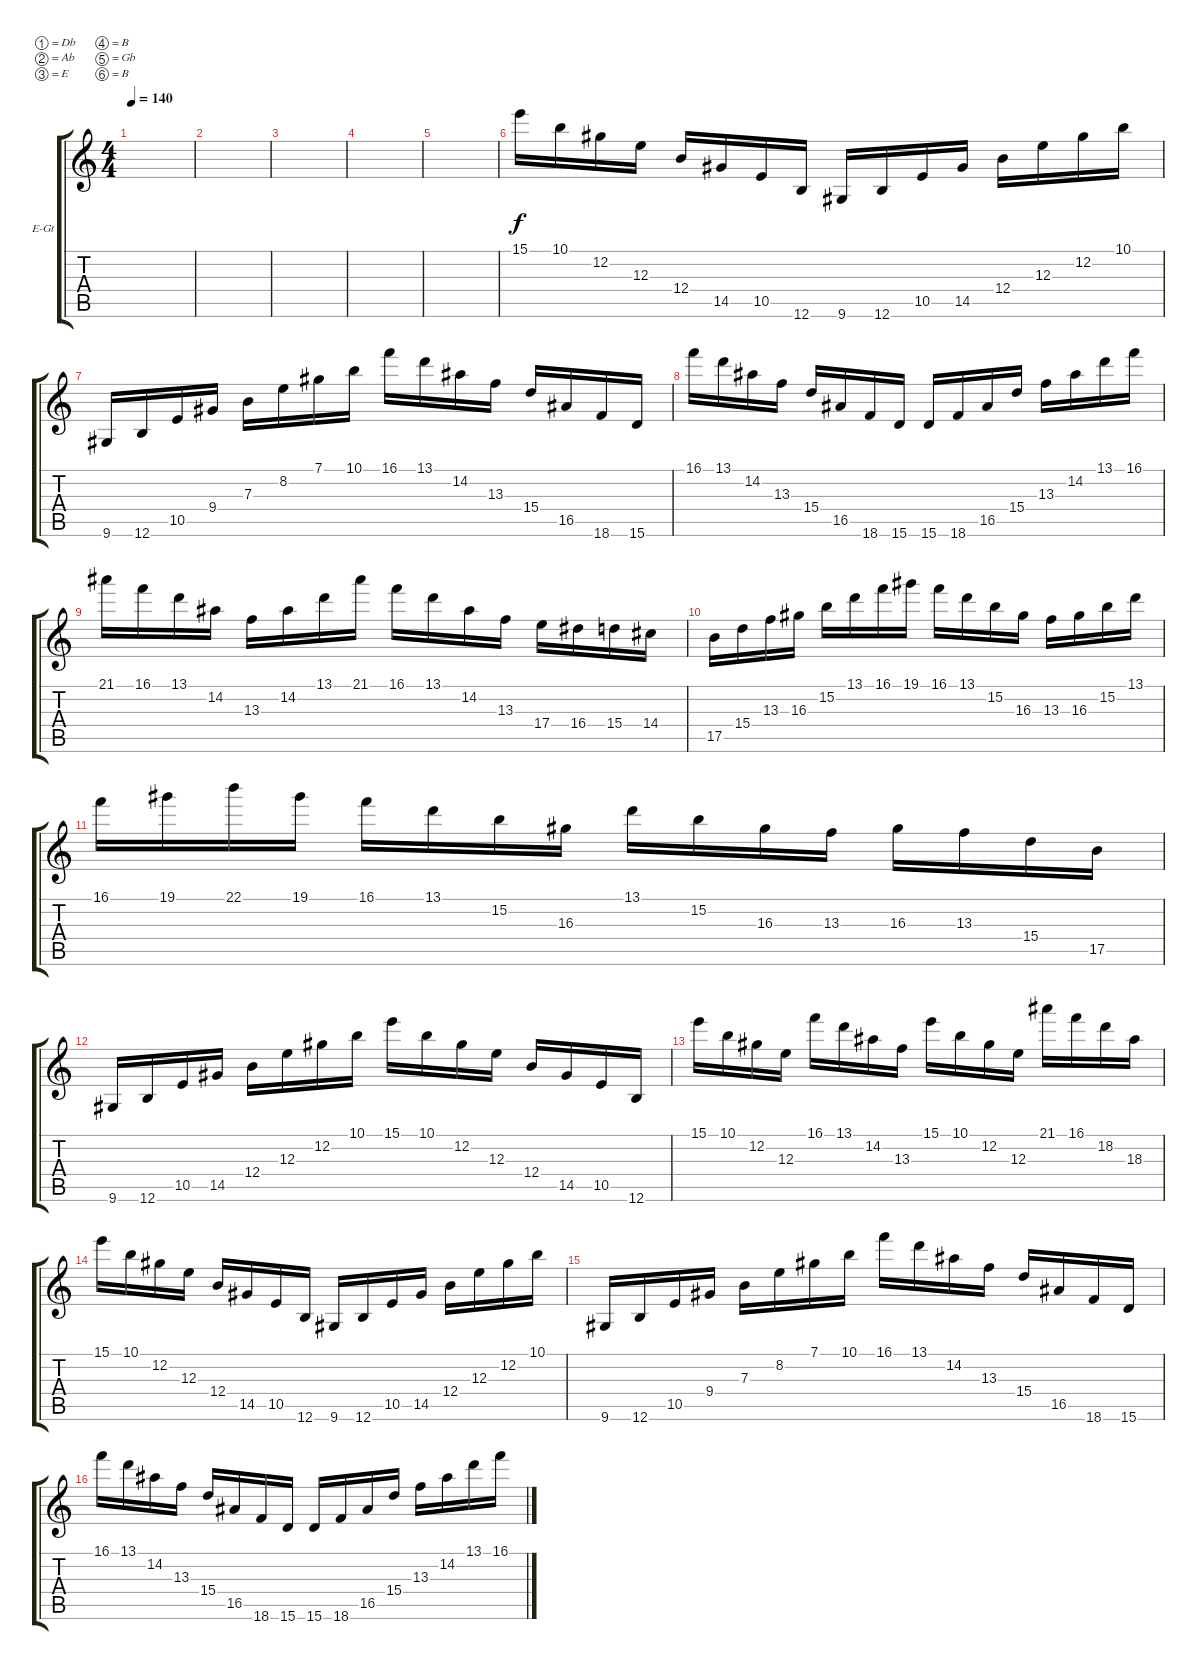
\defaultSystemsLayout 4
\bracketExtendMode groupsimilarinstruments
\firstSystemTrackNameOrientation horizontal
\otherSystemsTrackNameOrientation horizontal
\track ("Electric Guitar" "E-Gt") {instrument electricguitarclean}
\staff {score tabs}
\tuning (Db4 Ab3 E3 B2 Gb2 B1)
\ts (4 4)
\tempo 140
\clef g2
\ks c
|
|
|
|
|
\scale
0.333333 15.1.16 10.1.16 12.2.16 12.3.16 12.4.16 14.5.16 10.5.16 12.6.16 9.6.16 12.6.16 10.5.16 14.5.16 12.4.16 12.3.16 12.2.16 10.1.16 |
\scale
0.333333 9.6.16 12.6.16 10.5.16 9.4.16 7.3.16 8.2.16 7.1.16 10.1.16 16.1.16 13.1.16 14.2.16 13.3.16 15.4.16 16.5.16 18.6.16 15.6.16 |
\scale
0.333333 16.1.16 13.1.16 14.2.16 13.3.16 15.4.16 16.5.16 18.6.16 15.6.16 15.6.16 18.6.16 16.5.16 15.4.16 13.3.16 14.2.16 13.1.16 16.1.16 |
\scale
0.333333 21.1.16 16.1.16 13.1.16 14.2.16 13.3.16 14.2.16 13.1.16 21.1.16 16.1.16 13.1.16 14.2.16 13.3.16 17.4.16 16.4.16 15.4.16 14.4.16 |
\scale
0.333333 17.5.16 15.4.16 13.3.16 16.3.16 15.2.16 13.1.16 16.1.16 19.1.16 16.1.16 13.1.16 15.2.16 16.3.16 13.3.16 16.3.16 15.2.16 13.1.16 |
\scale
0.333333 16.1.16 19.1.16 22.1.16 19.1.16 16.1.16 13.1.16 15.2.16 16.3.16 13.1.16 15.2.16 16.3.16 13.3.16 16.3.16 13.3.16 15.4.16 17.5.16 |
\scale
0.333333 9.6.16 12.6.16 10.5.16 14.5.16 12.4.16 12.3.16 12.2.16 10.1.16 15.1.16 10.1.16 12.2.16 12.3.16 12.4.16 14.5.16 10.5.16 12.6.16 |
\scale
0.333333 15.1.16 10.1.16 12.2.16 12.3.16 16.1.16 13.1.16 14.2.16 13.3.16 15.1.16 10.1.16 12.2.16 12.3.16 21.1.16 16.1.16 18.2.16 18.3.16 |
\scale
0.333333 15.1.16 10.1.16 12.2.16 12.3.16 12.4.16 14.5.16 10.5.16 12.6.16 9.6.16 12.6.16 10.5.16 14.5.16 12.4.16 12.3.16 12.2.16 10.1.16 |
\scale
0.333333 9.6.16 12.6.16 10.5.16 9.4.16 7.3.16 8.2.16 7.1.16 10.1.16 16.1.16 13.1.16 14.2.16 13.3.16 15.4.16 16.5.16 18.6.16 15.6.16 |
\scale
0.333333 16.1.16 13.1.16 14.2.16 13.3.16 15.4.16 16.5.16 18.6.16 15.6.16 15.6.16 18.6.16 16.5.16 15.4.16 13.3.16 14.2.16 13.1.16 16.1.16
